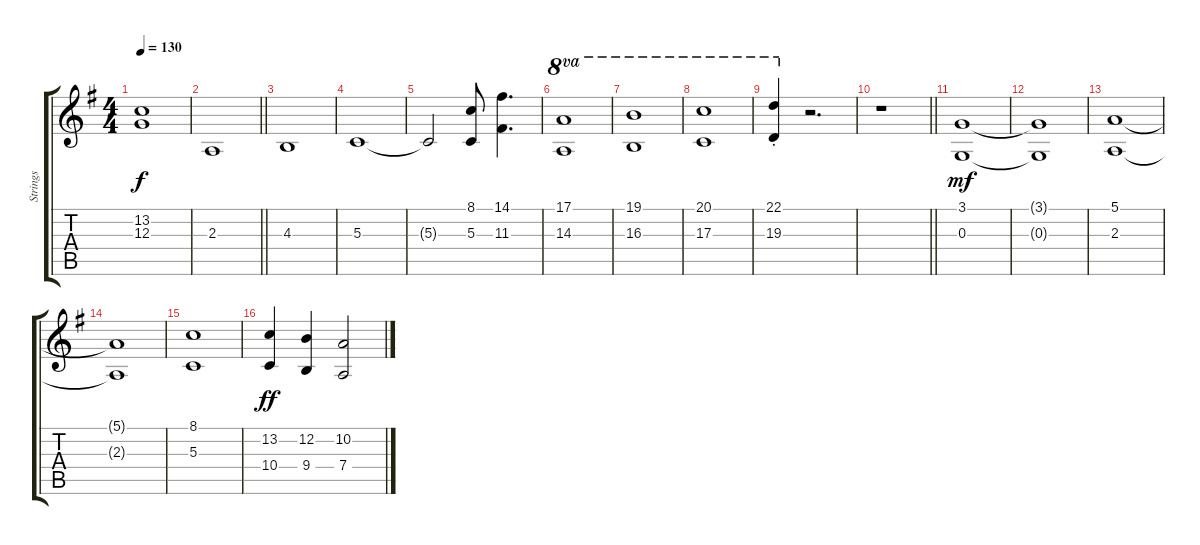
\track ("Strings" "Strings") {instrument stringensemble1}
\staff {score tabs}
\tuning (E4 B3 G3 D3 A2 E2) {hide}
\ts (4 4)
\tempo 130
\clef g2
\ks g
(13.2 12.3).1{dy f} |
\barLineRight lightlight
2.3.1 |
4.3.1 |
5.3.1 |
5.3{t}.2 (8.1 5.3).8 (14.1 11.3).4{d} |
(17.1 14.3).1{ot 8va} |
(19.1 16.3).1{ot 8va} |
(20.1 17.3).1{ot 8va} |
(22.1{st} 19.3{st}).4{ot 8va} r.2{d} |
\barLineRight lightlight
r.1 |
(3.1 0.3).1{dy mf} |
(3.1{t} 0.3{t}).1 |
(5.1 2.3).1 |
(5.1{t} 2.3{t}).1 |
(8.1 5.3).1 |
(13.2 10.4).4{dy ff} (12.2 9.4).4 (10.2 7.4).2
